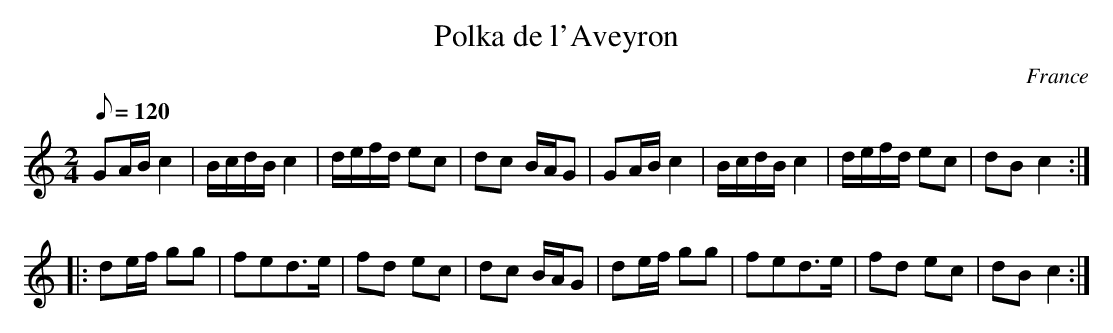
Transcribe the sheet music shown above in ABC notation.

X:1
T:Polka de l'Aveyron
L:1/8
M:2/4
O:France
Q:120
K:C major
GA/B/c2|B/c/d/B/c2|d/e/f/d/ ec|dc B/A/G|GA/B/c2|B/c/d/B/c2|d/e/f/d/ ec|dB c2:|
|:de/f/ gg|fed>e|fd ec|dc B/A/G|de/f/ gg|fed>e|fd ec|dBc2:|
